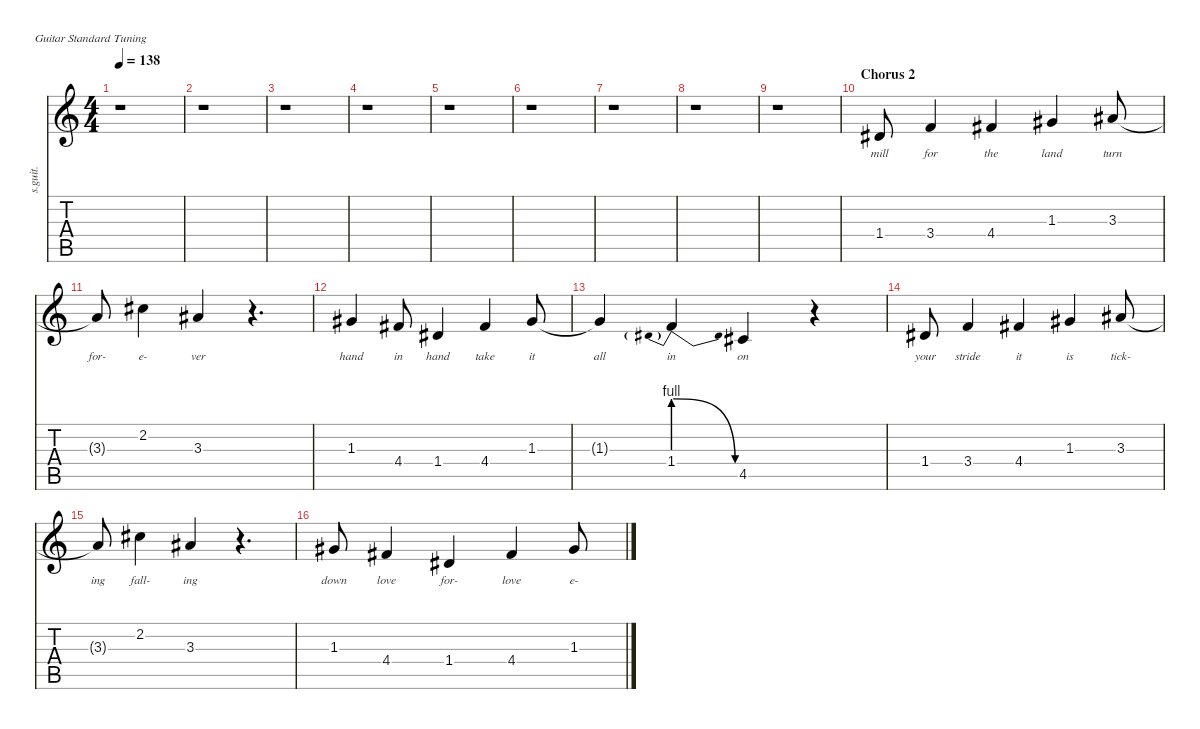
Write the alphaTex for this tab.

\defaultSystemsLayout 4
\hideDynamics
\bracketExtendMode nobrackets
\track ("Stuart \"2D\" Pot | Overall Vocals" "s.guit.") {instrument clarinet}
\staff {score tabs}
\tuning (E4 B3 G3 D3 A2 E2)
\displaytranspose 12
\ts (4 4)
\tempo 138
\clef g2
\ks c
r.1{dy f} |
r.1 |
r.1 |
r.1 |
r.1 |
r.1 |
r.1 |
r.1 |
r.1 |
\section ("" "Chorus 2")
1.4{acc #}.8{lyrics (0 "mill") lyrics (1 "") lyrics (2 "") lyrics (3 "") lyrics (4 "")} 3.4.4{lyrics (0 "for") lyrics (1 "") lyrics (2 "") lyrics (3 "") lyrics (4 "")} 4.4{acc #}.4{lyrics (0 "the") lyrics (1 "") lyrics (2 "") lyrics (3 "") lyrics (4 "")} 1.3{acc #}.4{lyrics (0 "land") lyrics (1 "") lyrics (2 "") lyrics (3 "") lyrics (4 "")} 3.3{acc #}.8{lyrics (0 "turn") lyrics (1 "") lyrics (2 "") lyrics (3 "") lyrics (4 "")} |
3.3{t acc #}.8{lyrics (0 "for-") lyrics (1 "") lyrics (2 "") lyrics (3 "") lyrics (4 "")} 2.2{acc #}.4{lyrics (0 "e-") lyrics (1 "") lyrics (2 "") lyrics (3 "") lyrics (4 "")} 3.3{acc #}.4{lyrics (0 "ver") lyrics (1 "") lyrics (2 "") lyrics (3 "") lyrics (4 "")} r.4{d} |
1.3{acc #}.4{lyrics (0 "hand") lyrics (1 "") lyrics (2 "") lyrics (3 "") lyrics (4 "")} 4.4{acc #}.8{lyrics (0 "in") lyrics (1 "") lyrics (2 "") lyrics (3 "") lyrics (4 "")} 1.4{acc #}.4{lyrics (0 "hand") lyrics (1 "") lyrics (2 "") lyrics (3 "") lyrics (4 "")} 4.4{acc #}.4{lyrics (0 "take") lyrics (1 "") lyrics (2 "") lyrics (3 "") lyrics (4 "")} 1.3{acc #}.8{lyrics (0 "it") lyrics (1 "") lyrics (2 "") lyrics (3 "") lyrics (4 "")} |
1.3{t acc #}.4{lyrics (0 "all") lyrics (1 "") lyrics (2 "") lyrics (3 "") lyrics (4 "")} 1.4{be (prebendrelease 0 4 40.199999999999996 0)}.4{lyrics (0 "in") lyrics (1 "") lyrics (2 "") lyrics (3 "") lyrics (4 "")} 4.5{acc #}.4{lyrics (0 "on") lyrics (1 "") lyrics (2 "") lyrics (3 "") lyrics (4 "")} r.4 |
1.4{acc #}.8{lyrics (0 "your") lyrics (1 "") lyrics (2 "") lyrics (3 "") lyrics (4 "")} 3.4.4{lyrics (0 "stride") lyrics (1 "") lyrics (2 "") lyrics (3 "") lyrics (4 "")} 4.4{acc #}.4{lyrics (0 "it") lyrics (1 "") lyrics (2 "") lyrics (3 "") lyrics (4 "")} 1.3{acc #}.4{lyrics (0 "is") lyrics (1 "") lyrics (2 "") lyrics (3 "") lyrics (4 "")} 3.3{acc #}.8{lyrics (0 "tick-") lyrics (1 "") lyrics (2 "") lyrics (3 "") lyrics (4 "")} |
3.3{t acc #}.8{lyrics (0 "ing") lyrics (1 "") lyrics (2 "") lyrics (3 "") lyrics (4 "")} 2.2{acc #}.4{lyrics (0 "fall-") lyrics (1 "") lyrics (2 "") lyrics (3 "") lyrics (4 "")} 3.3{acc #}.4{lyrics (0 "ing") lyrics (1 "") lyrics (2 "") lyrics (3 "") lyrics (4 "")} r.4{d} |
1.3{acc #}.8{lyrics (0 "down") lyrics (1 "") lyrics (2 "") lyrics (3 "") lyrics (4 "")} 4.4{acc #}.4{lyrics (0 "love") lyrics (1 "") lyrics (2 "") lyrics (3 "") lyrics (4 "")} 1.4{acc #}.4{lyrics (0 "for-") lyrics (1 "") lyrics (2 "") lyrics (3 "") lyrics (4 "")} 4.4{acc #}.4{lyrics (0 "love") lyrics (1 "") lyrics (2 "") lyrics (3 "") lyrics (4 "")} 1.3{acc #}.8{lyrics (0 "e-") lyrics (1 "") lyrics (2 "") lyrics (3 "") lyrics (4 "")}
